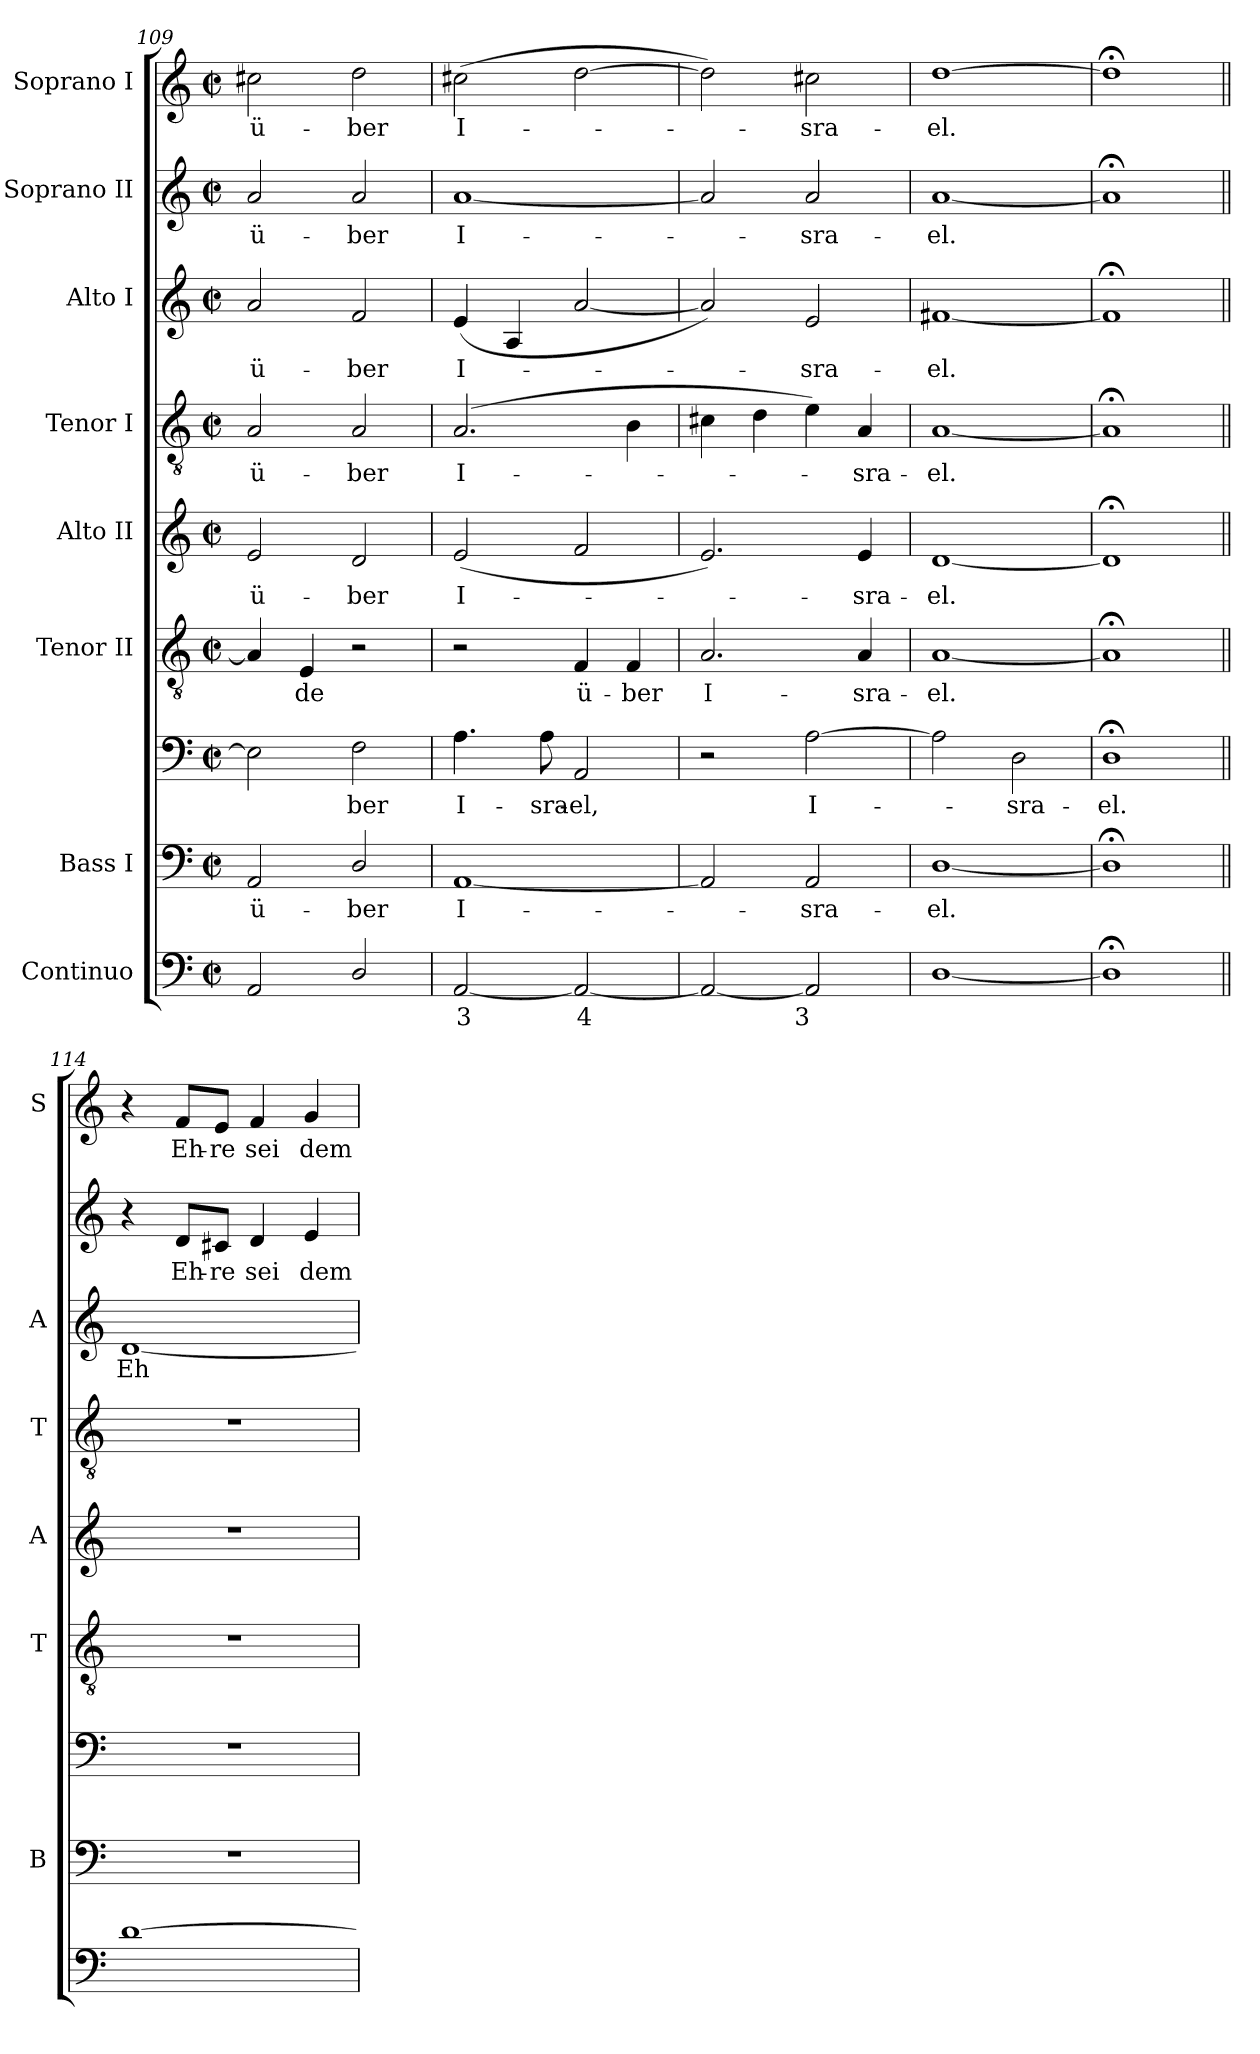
**kern	**text	**kern	**text	**kern	**text	**kern	**text	**kern	**text	**kern	**text	**kern	**text	**kern	**text	**kern	**text
*part8	*part8	*part7	*part7	*part7	*part7	*part6	*part6	*part5	*part5	*part4	*part4	*part3	*part3	*part2	*part2	*part1	*part1
*staff9	*staff9	*staff8	*staff8	*staff7	*staff7	*staff6	*staff6	*staff5	*staff5	*staff4	*staff4	*staff3	*staff3	*staff2	*staff2	*staff1	*staff1
*I"Continuo	*	*I"Bass I	*	*	*	*I"Tenor II	*	*I"Alto II	*	*I"Tenor I	*	*I"Alto I	*	*I"Soprano II	*	*I"Soprano I	*
*	*	*I'B	*	*	*	*I'T	*	*I'A	*	*I'T	*	*I'A	*	*	*	*I'S	*
*clefF4	*	*clefF4	*	*clefF4	*	*clefGv2	*	*clefG2	*	*clefGv2	*	*clefG2	*	*clefG2	*	*clefG2	*
*k[]	*	*k[]	*	*k[]	*	*k[]	*	*k[]	*	*k[]	*	*k[]	*	*k[]	*	*k[]	*
*C:	*	*C:	*	*C:	*	*C:	*	*C:	*	*C:	*	*C:	*	*C:	*	*C:	*
*M2/2	*	*M2/2	*	*M2/2	*	*M2/2	*	*M2/2	*	*M2/2	*	*M2/2	*	*M2/2	*	*M2/2	*
*met(c|)	*	*met(c|)	*	*met(c|)	*	*met(c|)	*	*met(c|)	*	*met(c|)	*	*met(c|)	*	*met(c|)	*	*met(c|)	*
=109	=109	=109	=109	=109	=109	=109	=109	=109	=109	=109	=109	=109	=109	=109	=109	=109	=109
!	!	!	!LO:LY:b	!	!	!	!	!	!LO:LY:b	!	!LO:LY:b	!	!LO:LY:b	!	!LO:LY:b	!	!LO:LY:b
2AA	.	2AA	ü-	2E]	.	4A]	.	2e	ü-	2A	ü-	2a	ü-	2a	ü-	2cc#X	ü-
!	!	!	!	!	!	!	!LO:LY:b	!	!	!	!	!	!	!	!	!	!
.	.	.	.	.	.	4E	de	.	.	.	.	.	.	.	.	.	.
!	!	!	!LO:LY:b	!	!LO:LY:b	!	!	!	!LO:LY:b	!	!LO:LY:b	!	!LO:LY:b	!	!LO:LY:b	!	!LO:LY:b
2D/	.	2D/	-ber	2F	ber	2r	.	2d	-ber	2A	-ber	2f	-ber	2a	-ber	2dd	-ber
=110	=110	=110	=110	=110	=110	=110	=110	=110	=110	=110	=110	=110	=110	=110	=110	=110	=110
!	!LO:LY:b	!	!LO:LY:b	!	!LO:LY:b	!	!	!	!LO:LY:b	!	!LO:LY:b	!	!LO:LY:b	!	!LO:LY:b	!	!LO:LY:b
[2AA	3	[1AA	I-	4.A	I-	2r	.	(<2e	I-	(>2.A	I-	(<4e	I-	[1a	I-	(>2cc#X	I-
.	.	.	.	.	.	.	.	.	.	.	.	4A	.	.	.	.	.
!	!	!	!	!	!LO:LY:b	!	!	!	!	!	!	!	!	!	!	!	!
.	.	.	.	8A	-sra-	.	.	.	.	.	.	.	.	.	.	.	.
!	!LO:LY:b	!	!	!	!LO:LY:b	!	!LO:LY:b	!	!	!	!	!	!	!	!	!	!
2AA_	4	.	.	2AA	-el,	4F	ü-	2f	.	.	.	[2a	.	.	.	[2dd	.
!	!	!	!	!	!	!	!LO:LY:b	!	!	!	!	!	!	!	!	!	!
.	.	.	.	.	.	4F	-ber	.	.	4B	.	.	.	.	.	.	.
=111	=111	=111	=111	=111	=111	=111	=111	=111	=111	=111	=111	=111	=111	=111	=111	=111	=111
!	!	!	!	!	!	!	!LO:LY:b	!	!	!	!	!	!	!	!	!	!
2AA_	.	2AA]	.	2r	.	2.A	I-	2.e)	.	4c#X	.	2a])	.	2a]	.	2dd])	.
.	.	.	.	.	.	.	.	.	.	4d	.	.	.	.	.	.	.
!	!LO:LY:b	!	!LO:LY:b	!	!LO:LY:b	!	!	!	!	!	!	!	!LO:LY:b	!	!LO:LY:b	!	!LO:LY:b
2AA]	3	2AA	sra-	[2A	I-	.	.	.	.	4e)	.	2e	sra-	2a	sra-	2cc#X	sra-
!	!	!	!	!	!	!	!LO:LY:b	!	!LO:LY:b	!	!LO:LY:b	!	!	!	!	!	!
.	.	.	.	.	.	4A	-sra-	4e	sra-	4A	sra-	.	.	.	.	.	.
=112	=112	=112	=112	=112	=112	=112	=112	=112	=112	=112	=112	=112	=112	=112	=112	=112	=112
!	!	!	!LO:LY:b	!	!	!	!LO:LY:b	!	!LO:LY:b	!	!LO:LY:b	!	!LO:LY:b	!	!LO:LY:b	!	!LO:LY:b
[1D/	.	[1D/	-el.	2A]	.	[1A	-el.	[1d	-el.	[1A	-el.	[1f#X	-el.	[1a	-el.	[1dd	-el.
!	!	!	!	!	!LO:LY:b	!	!	!	!	!	!	!	!	!	!	!	!
.	.	.	.	2D	-sra-	.	.	.	.	.	.	.	.	.	.	.	.
=113	=113	=113	=113	=113	=113	=113	=113	=113	=113	=113	=113	=113	=113	=113	=113	=113	=113
!	!	!	!	!	!LO:LY:b	!	!	!	!	!	!	!	!	!	!	!	!
1D;<]	.	1D;<]	.	1D;<	el.	1A;<]	.	1d;<]	.	1A;<]	.	1f#;<]	.	1a;<]	.	1dd;<]	.
=114||	=114||	=114||	=114||	=114||	=114||	=114||	=114||	=114||	=114||	=114||	=114||	=114||	=114||	=114||	=114||	=114||	=114||
!	!	!	!	!	!	!	!	!	!	!	!	!	!LO:LY:b	!	!	!	!
[1d	.	1r	.	1r	.	1r	.	1r	.	1r	.	[1d	Eh-	4r	.	4r	.
!	!	!	!	!	!	!	!	!	!	!	!	!	!	!	!LO:LY:b	!	!LO:LY:b
.	.	.	.	.	.	.	.	.	.	.	.	.	.	8d/L	Eh-	8f/L	Eh-
!	!	!	!	!	!	!	!	!	!	!	!	!	!	!	!LO:LY:b	!	!LO:LY:b
.	.	.	.	.	.	.	.	.	.	.	.	.	.	8c#X/J	-re	8e/J	-re
!	!	!	!	!	!	!	!	!	!	!	!	!	!	!	!LO:LY:b	!	!LO:LY:b
.	.	.	.	.	.	.	.	.	.	.	.	.	.	4d	sei	4f	sei
!	!	!	!	!	!	!	!	!	!	!	!	!	!	!	!LO:LY:b	!	!LO:LY:b
.	.	.	.	.	.	.	.	.	.	.	.	.	.	4e	dem	4g	dem
=	=	=	=	=	=	=	=	=	=	=	=	=	=	=	=	=	=
*-	*-	*-	*-	*-	*-	*-	*-	*-	*-	*-	*-	*-	*-	*-	*-	*-	*-
